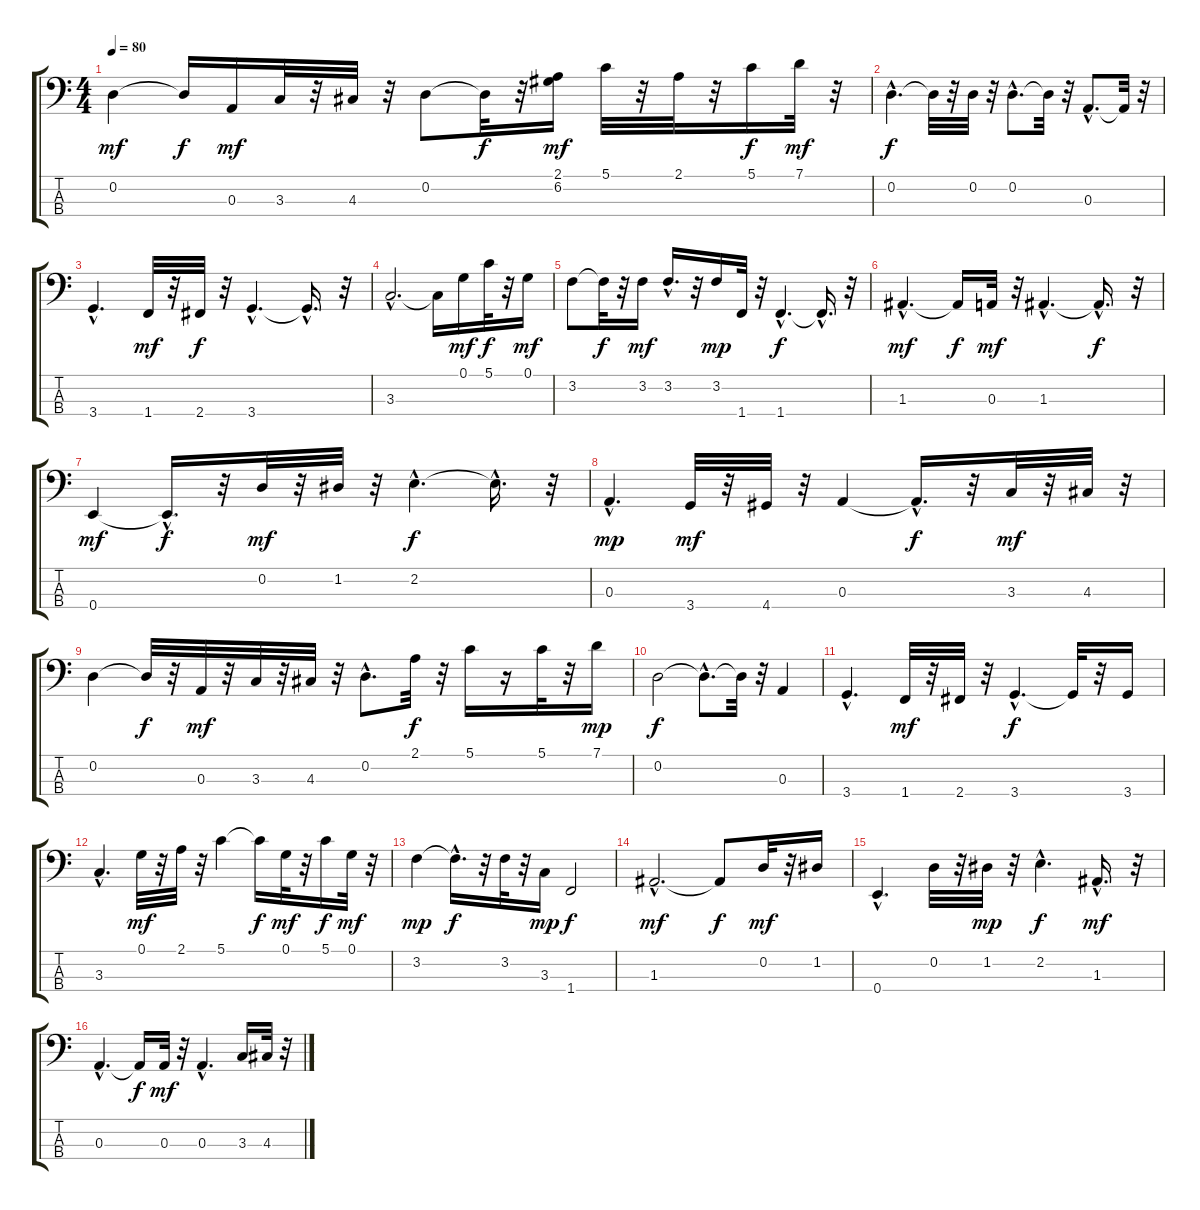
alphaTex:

\track "" {instrument electricbassfinger}
\staff {score tabs}
\tuning (G2 D2 A1 E1) {hide}
\ts (4 4)
\tempo 80
\clef f4
\ks c
0.2.4{dy mf} 0.2{t}.16{dy f} 0.3.16{dy mf} 3.3.32 r.32 4.3.32 r.32 0.2.8 0.2{t}.32{dy f} r.32 (2.1 6.2).16{dy mf} 5.1.32 r.32 2.1.32 r.32 5.1.16{dy f} 7.1.32{dy mf} r.32 |
0.2{hac}.4{d dy f} 0.2{t}.32 r.32 0.2.32 r.32 0.2{hac}.8{d} 0.2{t}.32 r.32 0.3{hac}.8{d} 0.3{t}.32 r.32 |
3.4{hac}.4{d} 1.4.32{dy mf} r.32 2.4.32{dy f} r.32 3.4{hac}.4{d} 3.4{hac t}.16{d} r.32 |
3.3{hac}.2{d} 3.3{t}.16 0.1.16{dy mf} 5.1.32{dy f} r.32 0.1.16{dy mf} |
3.2.8 3.2{t}.32{dy f} r.32 3.2.16{dy mf} 3.2{hac}.16{d} r.32 3.2.16{dy mp} 1.4.32 r.32 1.4{hac}.4{d dy f} 1.4{hac t}.16{d} r.32 |
1.3{hac}.4{d dy mf} 1.3{t}.16{dy f} 0.3.32{dy mf} r.32 1.3{hac}.4{d} 1.3{hac t}.16{d dy f} r.32 |
0.4.4{dy mf} 0.4{hac t}.16{d dy f} r.32 0.2.32{dy mf} r.32 1.2.32 r.32 2.2{hac}.4{d dy f} 2.2{hac t}.16{d} r.32 |
0.3{hac}.4{d dy mp} 3.4.32{dy mf} r.32 4.4.32 r.32 0.3.4 0.3{hac t}.16{d dy f} r.32 3.3.32{dy mf} r.32 4.3.32 r.32 |
0.2.4 0.2{t}.32{dy f} r.32 0.3.32{dy mf} r.32 3.3.32 r.32 4.3.32 r.32 0.2{hac}.8{d} 2.1.32{dy f} r.32 5.1.16 r.16 5.1.32 r.32 7.1.16{dy mp} |
0.2.2{dy f} 0.2{hac t}.8{d} 0.2{t}.32 r.32 0.3.4 |
3.4{hac}.4{d} 1.4.32{dy mf} r.32 2.4.32 r.32 3.4{hac}.4{d dy f} 3.4{t}.32 r.32 3.4.16 |
3.3{hac}.4{d} 0.1.32{dy mf} r.32 2.1.32 r.32 5.1.4 5.1{t}.16{dy f} 0.1.32{dy mf} r.32 5.1.16{dy f} 0.1.32{dy mf} r.32 |
3.2.4{dy mp} 3.2{hac t}.16{d dy f} r.32 3.2.32 r.32 3.3.16{dy mp} 1.4.2{dy f} |
1.3{hac}.2{d dy mf} 1.3{t}.8{dy f} 0.2.32{dy mf} r.32 1.2.16 |
0.4{hac}.4{d} 0.2.32 r.32 1.2.32{dy mp} r.32 2.2{hac}.4{d dy f} 1.3{hac}.16{d dy mf} r.32 |
0.3{hac}.4{d} 0.3{t}.16{dy f} 0.3.32{dy mf} r.32 0.3{hac}.4{d} 3.3.16 4.3.32 r.32
